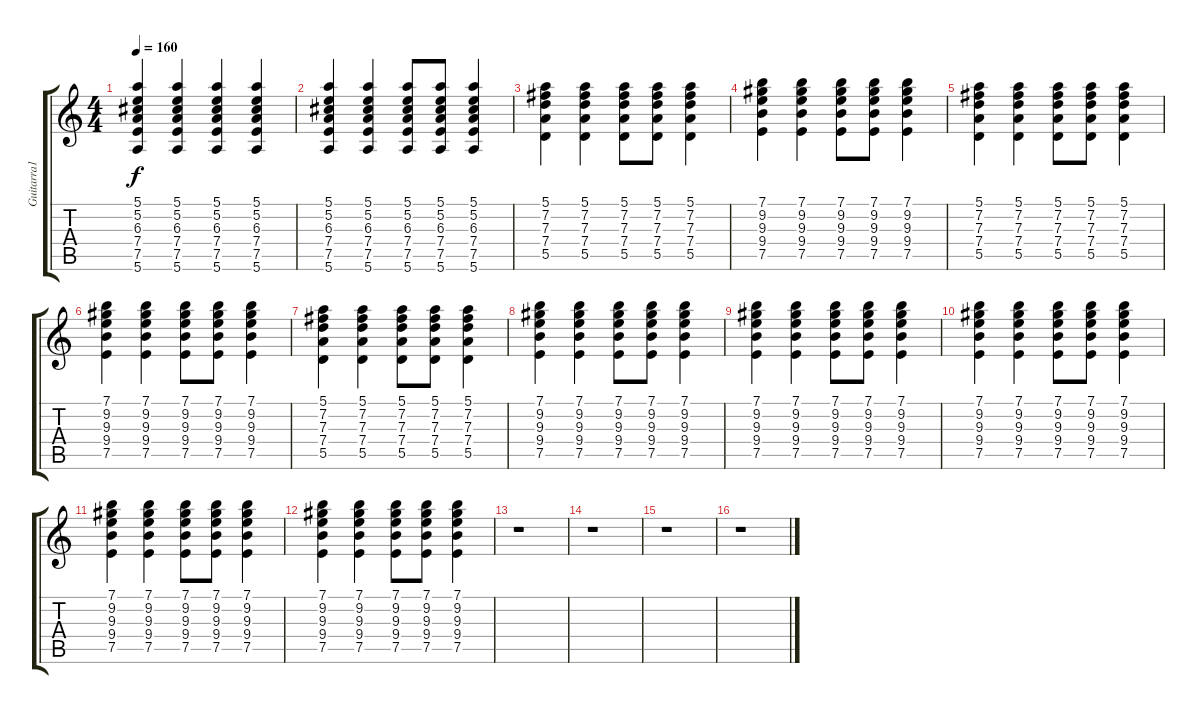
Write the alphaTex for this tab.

\track ("Guitarra1" "Guitarra1") {instrument electricguitarclean}
\staff {score tabs}
\tuning (E4 B3 G3 D3 A2 E2) {hide}
\ts (4 4)
\tempo 160
\clef g2
\ks c
(5.1 5.2 6.3 7.4 7.5 5.6).4{dy f} (5.1 5.2 6.3 7.4 7.5 5.6).4 (5.1 5.2 6.3 7.4 7.5 5.6).4 (5.1 5.2 6.3 7.4 7.5 5.6).4 |
(5.1 5.2 6.3 7.4 7.5 5.6).4 (5.1 5.2 6.3 7.4 7.5 5.6).4 (5.1 5.2 6.3 7.4 7.5 5.6).8 (5.1 5.2 6.3 7.4 7.5 5.6).8 (5.1 5.2 6.3 7.4 7.5 5.6).4 |
(5.1 7.2 7.3 7.4 5.5).4 (5.1 7.2 7.3 7.4 5.5).4 (5.1 7.2 7.3 7.4 5.5).8 (5.1 7.2 7.3 7.4 5.5).8 (5.1 7.2 7.3 7.4 5.5).4 |
(7.1 9.2 9.3 9.4 7.5).4 (7.1 9.2 9.3 9.4 7.5).4 (7.1 9.2 9.3 9.4 7.5).8 (7.1 9.2 9.3 9.4 7.5).8 (7.1 9.2 9.3 9.4 7.5).4 |
(5.1 7.2 7.3 7.4 5.5).4 (5.1 7.2 7.3 7.4 5.5).4 (5.1 7.2 7.3 7.4 5.5).8 (5.1 7.2 7.3 7.4 5.5).8 (5.1 7.2 7.3 7.4 5.5).4 |
(7.1 9.2 9.3 9.4 7.5).4 (7.1 9.2 9.3 9.4 7.5).4 (7.1 9.2 9.3 9.4 7.5).8 (7.1 9.2 9.3 9.4 7.5).8 (7.1 9.2 9.3 9.4 7.5).4 |
(5.1 7.2 7.3 7.4 5.5).4 (5.1 7.2 7.3 7.4 5.5).4 (5.1 7.2 7.3 7.4 5.5).8 (5.1 7.2 7.3 7.4 5.5).8 (5.1 7.2 7.3 7.4 5.5).4 |
(7.1 9.2 9.3 9.4 7.5).4 (7.1 9.2 9.3 9.4 7.5).4 (7.1 9.2 9.3 9.4 7.5).8 (7.1 9.2 9.3 9.4 7.5).8 (7.1 9.2 9.3 9.4 7.5).4 |
(7.1 9.2 9.3 9.4 7.5).4 (7.1 9.2 9.3 9.4 7.5).4 (7.1 9.2 9.3 9.4 7.5).8 (7.1 9.2 9.3 9.4 7.5).8 (7.1 9.2 9.3 9.4 7.5).4 |
(7.1 9.2 9.3 9.4 7.5).4 (7.1 9.2 9.3 9.4 7.5).4 (7.1 9.2 9.3 9.4 7.5).8 (7.1 9.2 9.3 9.4 7.5).8 (7.1 9.2 9.3 9.4 7.5).4 |
(7.1 9.2 9.3 9.4 7.5).4 (7.1 9.2 9.3 9.4 7.5).4 (7.1 9.2 9.3 9.4 7.5).8 (7.1 9.2 9.3 9.4 7.5).8 (7.1 9.2 9.3 9.4 7.5).4 |
(7.1 9.2 9.3 9.4 7.5).4 (7.1 9.2 9.3 9.4 7.5).4 (7.1 9.2 9.3 9.4 7.5).8 (7.1 9.2 9.3 9.4 7.5).8 (7.1 9.2 9.3 9.4 7.5).4 |
r.1 |
r.1 |
r.1 |
r.1
